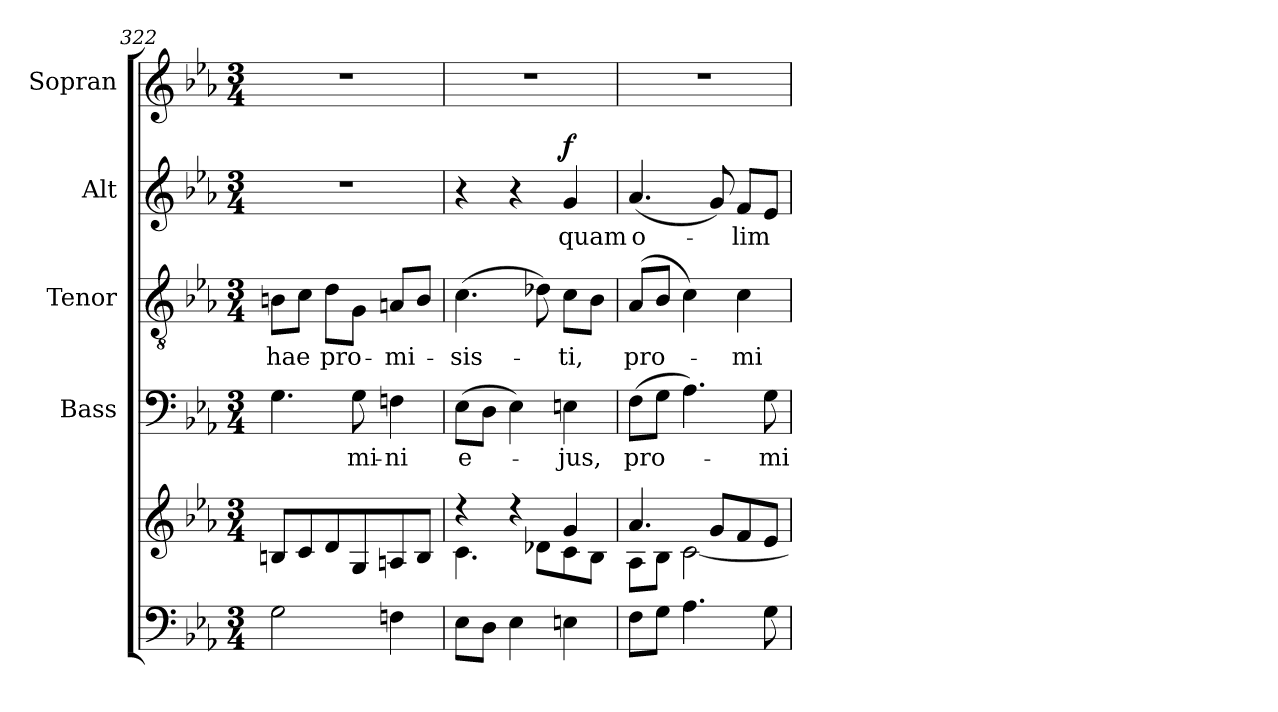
**kern	**kern	**kern	**text	**kern	**text	**kern	**text	**dynam	**kern
*part5	*part5	*part4	*part4	*part3	*part3	*part2	*part2	*part2	*part1
*staff6	*staff5	*staff4	*staff4	*staff3	*staff3	*staff2	*staff2	*staff2	*staff1
*	*	*I"Bass	*	*I"Tenor	*	*I"Alt	*	*	*I"Sopran
*	*	*I'B.	*	*I'T.	*	*I'A.	*	*	*I'S.
!!LO:LB:g=z
*clefF4	*clefG2	*clefF4	*	*clefGv2	*	*clefG2	*	*	*clefG2
*k[b-e-a-]	*k[b-e-a-]	*k[b-e-a-]	*	*k[b-e-a-]	*	*k[b-e-a-]	*	*	*k[b-e-a-]
*E-:	*E-:	*E-:	*	*E-:	*	*E-:	*	*	*E-:
*M3/4	*M3/4	*M3/4	*	*M3/4	*	*M3/4	*	*	*M3/4
=322	=322	=322	=322	=322	=322	=322	=322	=322	=322
!	!	!	!	!	!LO:LY:b	!	!	!	!
2G\	8Bn/L	4.G\	.	8Bn\L	-hae	2.r	.	.	2.r
.	8c/	.	.	8c\J	.	.	.	.	.
!	!	!	!	!	!LO:LY:b	!	!	!	!
.	8d/	.	.	8d\L	pro-	.	.	.	.
!	!	!	!LO:LY:b	!	!	!	!	!	!
.	8G/	8G\	-mi-	8G\J	.	.	.	.	.
!	!	!	!LO:LY:b	!	!LO:LY:b	!	!	!	!
4Fn\	8An/	4Fn\	-ni	8An/L	-mi-	.	.	.	.
.	8B/J	.	.	8B/J	.	.	.	.	.
=323	=323	=323	=323	=323	=323	=323	=323	=323	=323
*	*^	*	*	*	*	*	*	*	*
!	!	!	!	!LO:LY:b	!	!LO:LY:b	!	!	!	!
8E-\L	4r	4.c\	(>8E-\L	e-	(>4.c\	-sis-	4r	.	.	2.r
8D\J	.	.	8D\J	.	.	.	.	.	.	.
4E-\	4r	.	4E-\)	.	.	.	4r	.	.	.
.	.	8d-X\L	.	.	8d-X\)	.	.	.	.	.
!	!	!	!	!LO:LY:b	!	!LO:LY:b	!	!LO:LY:b	!LO:DY:a	!
4En\	4g/	8c\	4En\	-jus,	8c\L	-ti,	4g/	quam	f	.
.	.	8B-\J	.	.	8B-\J	.	.	.	.	.
=324	=324	=324	=324	=324	=324	=324	=324	=324	=324	=324
!	!	!	!	!LO:LY:b	!	!LO:LY:b	!	!LO:LY:b	!	!
8F\L	4.a-/	8A-\L	(>8F\L	pro-	(>8A-/L	pro-	(<4.a-/	o-	.	2.r
8G\J	.	8B-\J	8G\J	.	8B-/J	.	.	.	.	.
4.A-\	.	[<2c\	4.A-\)	.	4c\)	.	.	.	.	.
.	8g/L	.	.	.	.	.	8g/)	.	.	.
!	!	!	!	!	!	!LO:LY:b	!	!LO:LY:b	!	!
.	8f/	.	.	.	4c\	-mi-	8f/L	-lim	.	.
!	!	!	!	!LO:LY:b	!	!	!	!	!	!
8G\	8e-/J	.	8G\	-mi-	.	.	8e-/J	.	.	.
*	*v	*v	*	*	*	*	*	*	*	*
=	=	=	=	=	=	=	=	=	=
*-	*-	*-	*-	*-	*-	*-	*-	*-	*-
